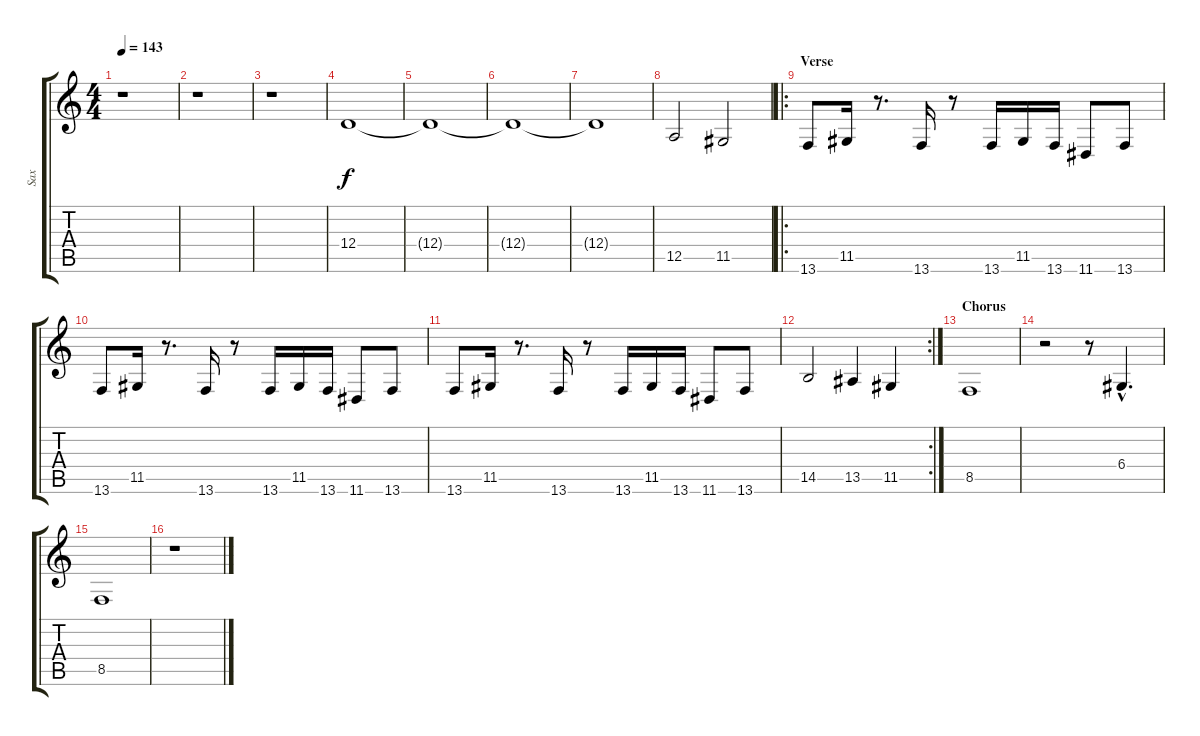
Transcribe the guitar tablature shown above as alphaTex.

\track ("Sax" "Sax") {instrument baritonesax}
\staff {score tabs}
\tuning (E4 B3 G3 D3 A2 E2) {hide}
\ts (4 4)
\tempo 143
\clef g2
\ks c
r.1{dy f} |
r.1 |
r.1 |
12.4.1{volume 0} |
12.4{t}.1{volume 13} |
12.4{t}.1 |
12.4{t}.1 |
12.5.2 11.5.2 |
\ro
\section ("" "Verse")
13.6.8 11.5.16 r.8{d} 13.6.16 r.8 13.6.16 11.5.16 13.6.16 11.6.8 13.6.8 |
13.6.8 11.5.16 r.8{d} 13.6.16 r.8 13.6.16 11.5.16 13.6.16 11.6.8 13.6.8 |
13.6.8 11.5.16 r.8{d} 13.6.16 r.8 13.6.16 11.5.16 13.6.16 11.6.8 13.6.8 |
\rc 2
14.5.2 13.5.4 11.5.4 |
\section ("" "Chorus")
8.5.1 |
r.2 r.8 6.4{hac}.4{d} |
8.5.1 |
r.1
